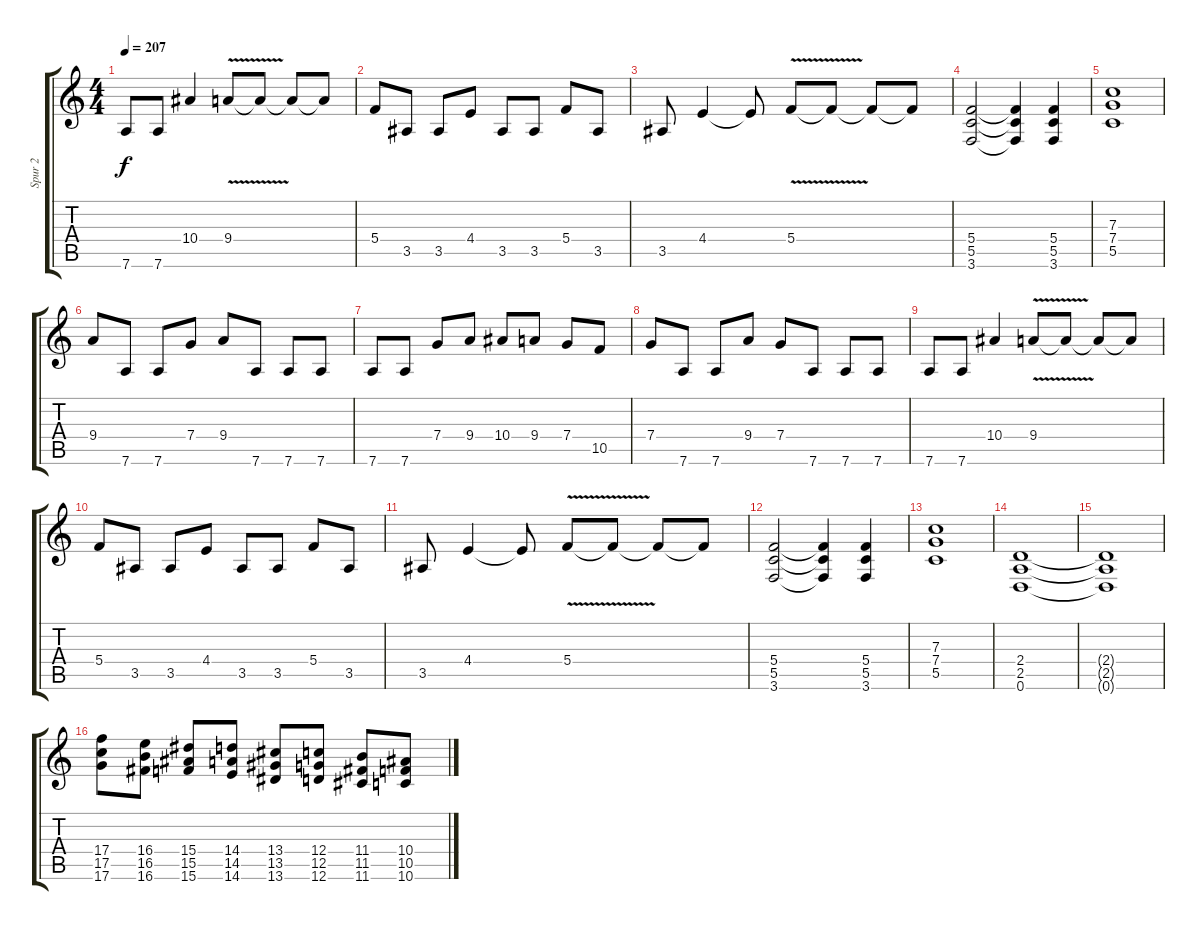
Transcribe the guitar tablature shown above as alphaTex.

\track ("Spur 2" "Spur 2") {instrument distortionguitar}
\staff {score tabs}
\tuning (D4 A3 F3 C3 G2 D2) {hide}
\ts (4 4)
\tempo 207
\clef g2
\ks c
7.6.8{dy f} 7.6.8 10.4.4 9.4{v}.8 9.4{t}.8 9.4{t}.8 9.4{t}.8 |
5.4.8 3.5.8 3.5.8 4.4.8 3.5.8 3.5.8 5.4.8 3.5.8 |
3.5.8 4.4.4 4.4{t}.8 5.4{v}.8 5.4{t}.8 5.4{t}.8 5.4{t}.8 |
(5.4 5.5 3.6).2 (5.4{t} 5.5{t} 3.6{t}).4 (5.4 5.5 3.6).4 |
(7.3 7.4 5.5).1 |
9.4.8 7.6.8 7.6.8 7.4.8 9.4.8 7.6.8 7.6.8 7.6.8 |
7.6.8 7.6.8 7.4.8 9.4.8 10.4.8 9.4.8 7.4.8 10.5.8 |
7.4.8 7.6.8 7.6.8 9.4.8 7.4.8 7.6.8 7.6.8 7.6.8 |
7.6.8 7.6.8 10.4.4 9.4{v}.8 9.4{t}.8 9.4{t}.8 9.4{t}.8 |
5.4.8 3.5.8 3.5.8 4.4.8 3.5.8 3.5.8 5.4.8 3.5.8 |
3.5.8 4.4.4 4.4{t}.8 5.4{v}.8 5.4{t}.8 5.4{t}.8 5.4{t}.8 |
(5.4 5.5 3.6).2 (5.4{t} 5.5{t} 3.6{t}).4 (5.4 5.5 3.6).4 |
(7.3 7.4 5.5).1 |
(2.4 2.5 0.6).1 |
(2.4{t} 2.5{t} 0.6{t}).1 |
(17.4 17.5 17.6).8{instrument guitarfretnoise} (16.4 16.5 16.6).8 (15.4 15.5 15.6).8 (14.4 14.5 14.6).8 (13.4 13.5 13.6).8 (12.4 12.5 12.6).8 (11.4 11.5 11.6).8 (10.4 10.5 10.6).8
